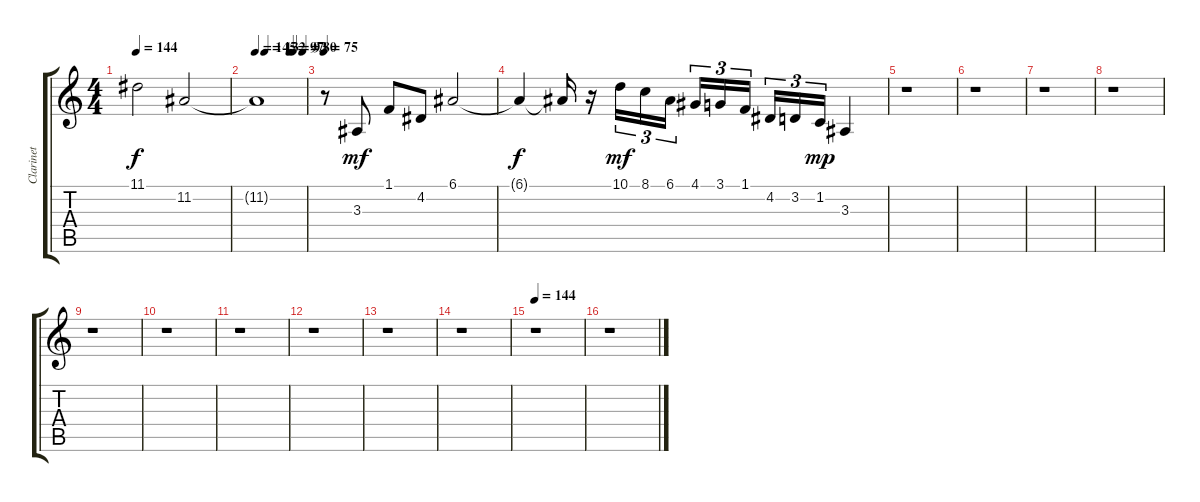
\track ("Clarinet" "Clarinet") {instrument clarinet}
\staff {score tabs}
\tuning (E4 B3 G3 D3 A2 E2) {hide}
\ts (4 4)
\tempo 144
\clef g2
\ks c
11.1{t}.2{dy f} 11.2.2 |
\tempo 145
\tempo (132 0.1875)
\tempo (97 0.6875)
\tempo (93 0.75)
\tempo (80 0.9375)
11.2{t}.1 |
\tempo 75
r.8 3.3.8{dy mf} 1.1.8 4.2.8 6.1.2 |
6.1{t}.4{dy f} 6.1{t}.16 r.16 10.1.16{tu (3 2) dy mf} 8.1.16{tu (3 2)} 6.1.16{tu (3 2)} 4.1.16{tu (3 2)} 3.1.16{tu (3 2)} 1.1.16{tu (3 2) beam splitsecondary} 4.2.16{tu (3 2)} 3.2.16{tu (3 2)} 1.2.16{tu (3 2) dy mp} 3.3.4 |
r.1 |
r.1 |
r.1 |
r.1 |
r.1 |
r.1 |
r.1 |
r.1 |
r.1 |
r.1 |
\tempo 144
r.1 |
r.1
